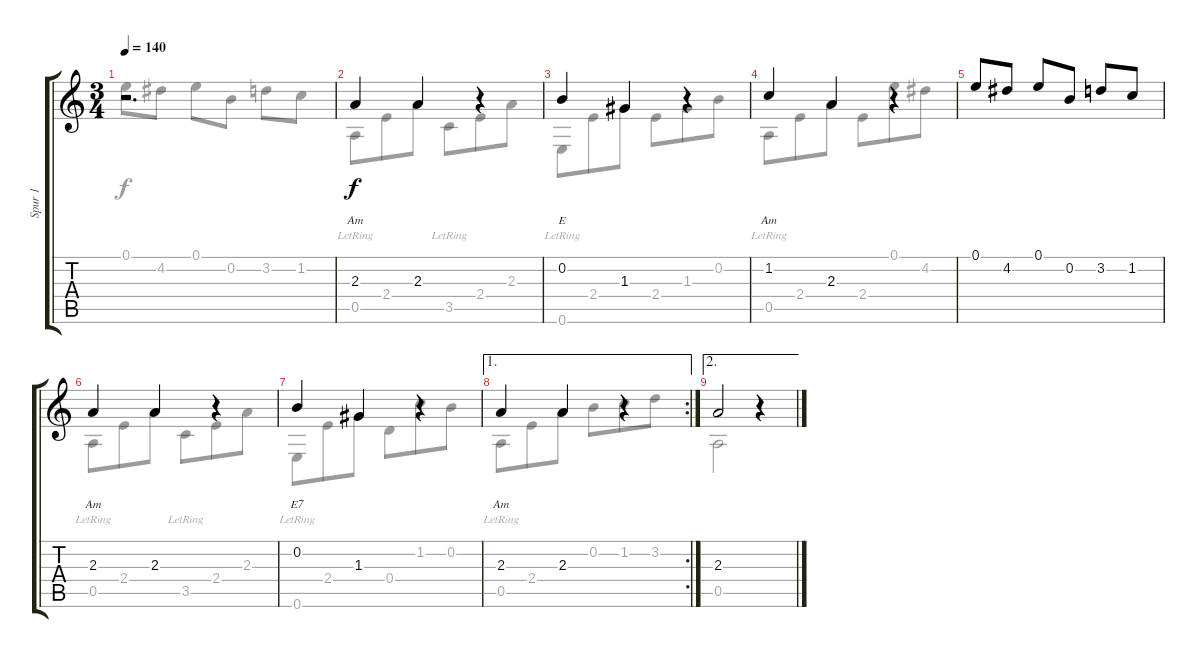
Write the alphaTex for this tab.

\track ("Spur 1" "Spur 1") {instrument acousticguitarnylon}
\staff {score tabs}
\tuning (E4 B3 G3 D3 A2 E2) {hide}
\voice
\ts (3 4)
\tempo 140
\clef g2
\ks c
r.2{d dy f} |
2.3.4{lyrics (0 "") lyrics (1 "") lyrics (2 "") lyrics (3 "Am") lyrics (4 "")} 2.3.4{lyrics (0 "") lyrics (1 "") lyrics (2 "") lyrics (3 "") lyrics (4 "")} r.4 |
0.2.4{lyrics (0 "") lyrics (1 "") lyrics (2 "") lyrics (3 "E") lyrics (4 "")} 1.3.4{lyrics (0 "") lyrics (1 "") lyrics (2 "") lyrics (3 "") lyrics (4 "")} r.4 |
1.2.4{lyrics (0 "") lyrics (1 "") lyrics (2 "") lyrics (3 "Am") lyrics (4 "")} 2.3.4{lyrics (0 "") lyrics (1 "") lyrics (2 "") lyrics (3 "") lyrics (4 "")} r.4 |
0.1.8{lyrics (0 "") lyrics (1 "") lyrics (2 "") lyrics (3 "") lyrics (4 "") beam Up} 4.2.8{lyrics (0 "") lyrics (1 "") lyrics (2 "") lyrics (3 "") lyrics (4 "") beam Up} 0.1.8{lyrics (0 "") lyrics (1 "") lyrics (2 "") lyrics (3 "") lyrics (4 "") beam Up} 0.2.8{lyrics (0 "") lyrics (1 "") lyrics (2 "") lyrics (3 "") lyrics (4 "") beam Up} 3.2.8{lyrics (0 "") lyrics (1 "") lyrics (2 "") lyrics (3 "") lyrics (4 "") beam Up} 1.2.8{lyrics (0 "") lyrics (1 "") lyrics (2 "") lyrics (3 "") lyrics (4 "") beam Up} |
2.3.4{lyrics (0 "") lyrics (1 "") lyrics (2 "") lyrics (3 "Am") lyrics (4 "")} 2.3.4{lyrics (0 "") lyrics (1 "") lyrics (2 "") lyrics (3 "") lyrics (4 "")} r.4 |
0.2.4{lyrics (0 "") lyrics (1 "") lyrics (2 "") lyrics (3 "E7") lyrics (4 "")} 1.3.4{lyrics (0 "") lyrics (1 "") lyrics (2 "") lyrics (3 "") lyrics (4 "")} r.4 |
\ae 1
\rc 2
2.3.4{lyrics (0 "") lyrics (1 "") lyrics (2 "") lyrics (3 "Am") lyrics (4 "")} 2.3.4 r.4 |
\ae 2
2.3.2 r.4
\voice
\clef g2
\ottava regular
\simile none
\ks c
0.1.8{dy f} 4.2.8 0.1.8 0.2.8 3.2.8 1.2.8 |
0.5{lr}.8{beam merge} 2.4.8{beam merge} 2.3.8{beam split} 3.5{lr}.8{beam Down beam merge} 2.4.8{beam Down beam merge} 2.3.8{beam Down} |
0.6{lr}.8{beam merge} 2.4.8{beam merge} 1.3.8{beam split} 2.4.8{beam Down beam merge} 1.3.8{beam Down beam merge} 0.2.8{beam Down} |
0.5{lr}.8{beam merge} 2.4.8{beam merge} 2.3.8{beam split} 2.4.8{beam Down beam merge} 0.1.8{beam Down beam merge} 4.2.8{beam Down} |
|
0.5{lr}.8{beam merge} 2.4.8{beam merge} 2.3.8{beam split} 3.5{lr}.8{beam Down beam merge} 2.4.8{beam Down beam merge} 2.3.8{beam Down} |
0.6{lr}.8{beam merge} 2.4.8{beam merge} 1.3.8{beam split} 0.4.8{beam Down beam merge} 1.2.8{beam Down beam merge} 0.2.8{beam Down} |
0.5{lr}.8 2.4.8{beam merge} 2.3.8{beam split} 0.2.8{beam Down beam merge} 1.2.8{beam Down} 3.2.8{beam Down} |
0.5.2 r.4
